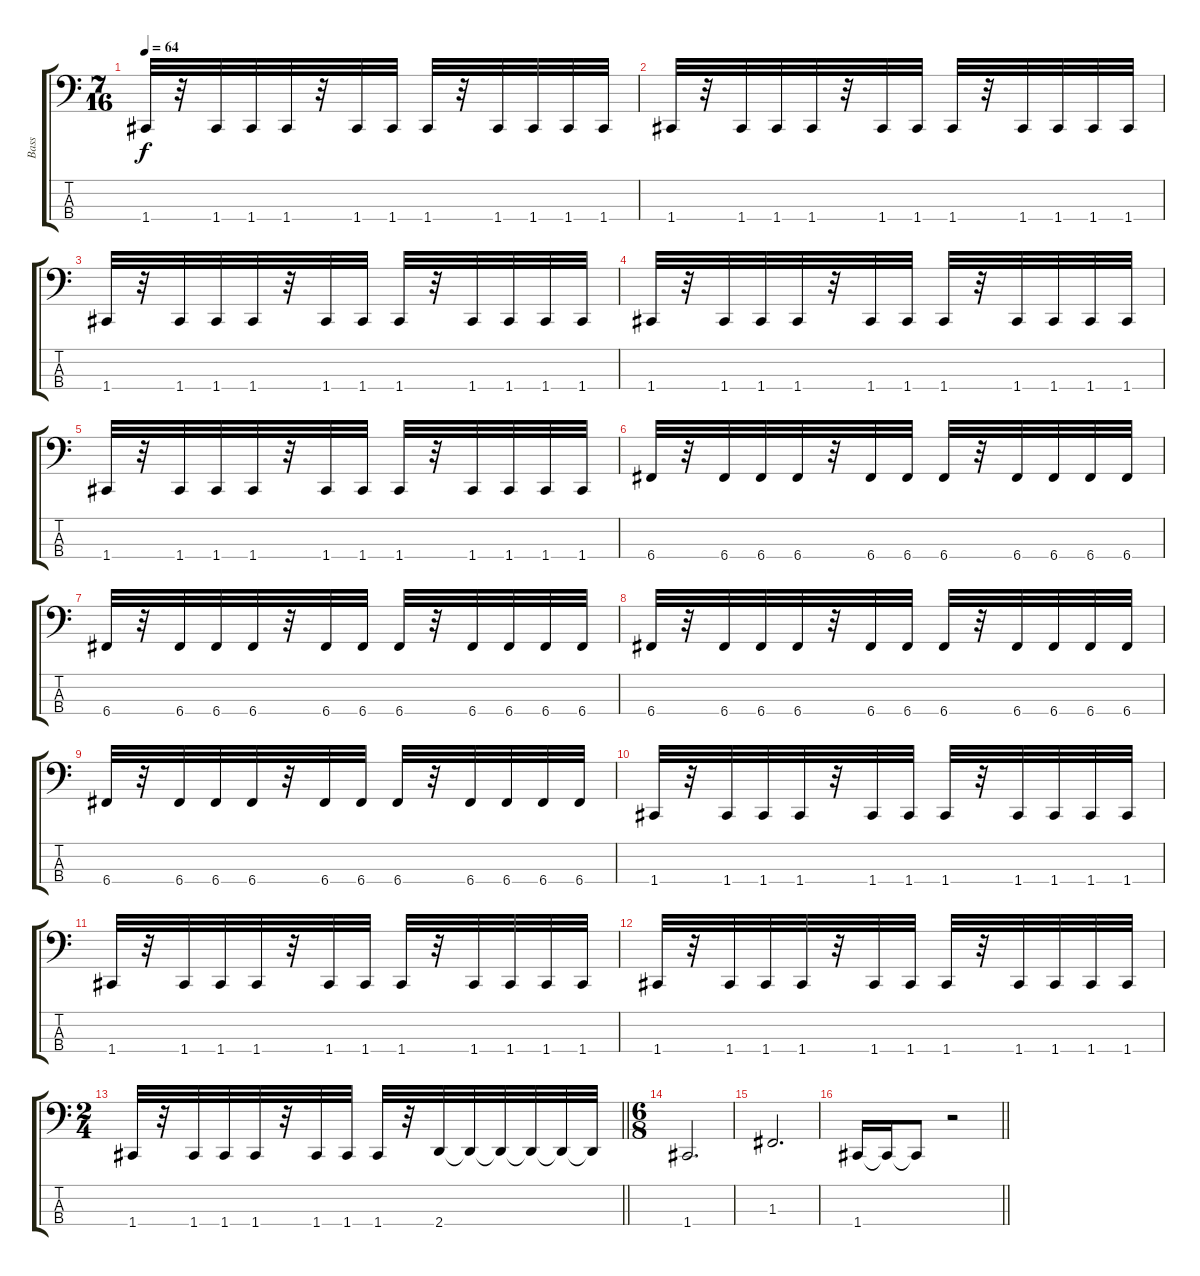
\track ("Bass" "Bass") {instrument electricbassfinger}
\staff {score tabs}
\tuning (Eb2 Bb1 F1 C1) {hide}
\ts (7 16)
\tempo 64
\clef f4
\ks c
1.4.32{dy f} r.32 1.4.32 1.4.32 1.4.32 r.32 1.4.32 1.4.32 1.4.32 r.32 1.4.32 1.4.32 1.4.32 1.4.32 |
1.4.32 r.32 1.4.32 1.4.32 1.4.32 r.32 1.4.32 1.4.32 1.4.32 r.32 1.4.32 1.4.32 1.4.32 1.4.32 |
1.4.32 r.32 1.4.32 1.4.32 1.4.32 r.32 1.4.32 1.4.32 1.4.32 r.32 1.4.32 1.4.32 1.4.32 1.4.32 |
1.4.32 r.32 1.4.32 1.4.32 1.4.32 r.32 1.4.32 1.4.32 1.4.32 r.32 1.4.32 1.4.32 1.4.32 1.4.32 |
1.4.32 r.32 1.4.32 1.4.32 1.4.32 r.32 1.4.32 1.4.32 1.4.32 r.32 1.4.32 1.4.32 1.4.32 1.4.32 |
6.4.32 r.32 6.4.32 6.4.32 6.4.32 r.32 6.4.32 6.4.32 6.4.32 r.32 6.4.32 6.4.32 6.4.32 6.4.32 |
6.4.32 r.32 6.4.32 6.4.32 6.4.32 r.32 6.4.32 6.4.32 6.4.32 r.32 6.4.32 6.4.32 6.4.32 6.4.32 |
6.4.32 r.32 6.4.32 6.4.32 6.4.32 r.32 6.4.32 6.4.32 6.4.32 r.32 6.4.32 6.4.32 6.4.32 6.4.32 |
6.4.32 r.32 6.4.32 6.4.32 6.4.32 r.32 6.4.32 6.4.32 6.4.32 r.32 6.4.32 6.4.32 6.4.32 6.4.32 |
1.4.32 r.32 1.4.32 1.4.32 1.4.32 r.32 1.4.32 1.4.32 1.4.32 r.32 1.4.32 1.4.32 1.4.32 1.4.32 |
1.4.32 r.32 1.4.32 1.4.32 1.4.32 r.32 1.4.32 1.4.32 1.4.32 r.32 1.4.32 1.4.32 1.4.32 1.4.32 |
1.4.32 r.32 1.4.32 1.4.32 1.4.32 r.32 1.4.32 1.4.32 1.4.32 r.32 1.4.32 1.4.32 1.4.32 1.4.32 |
\ts (2 4)
\barLineRight lightlight
1.4.32 r.32 1.4.32 1.4.32 1.4.32 r.32 1.4.32 1.4.32 1.4.32 r.32 2.4.32 2.4{t}.32 2.4{t}.32 2.4{t}.32 2.4{t}.32 2.4{t}.32 |
\ts (6 8)
\section ("" "")
1.4.2{d} |
1.3.2{d} |
\barLineRight lightlight
1.4.16 1.4{t}.16 1.4{t}.8 r.2
